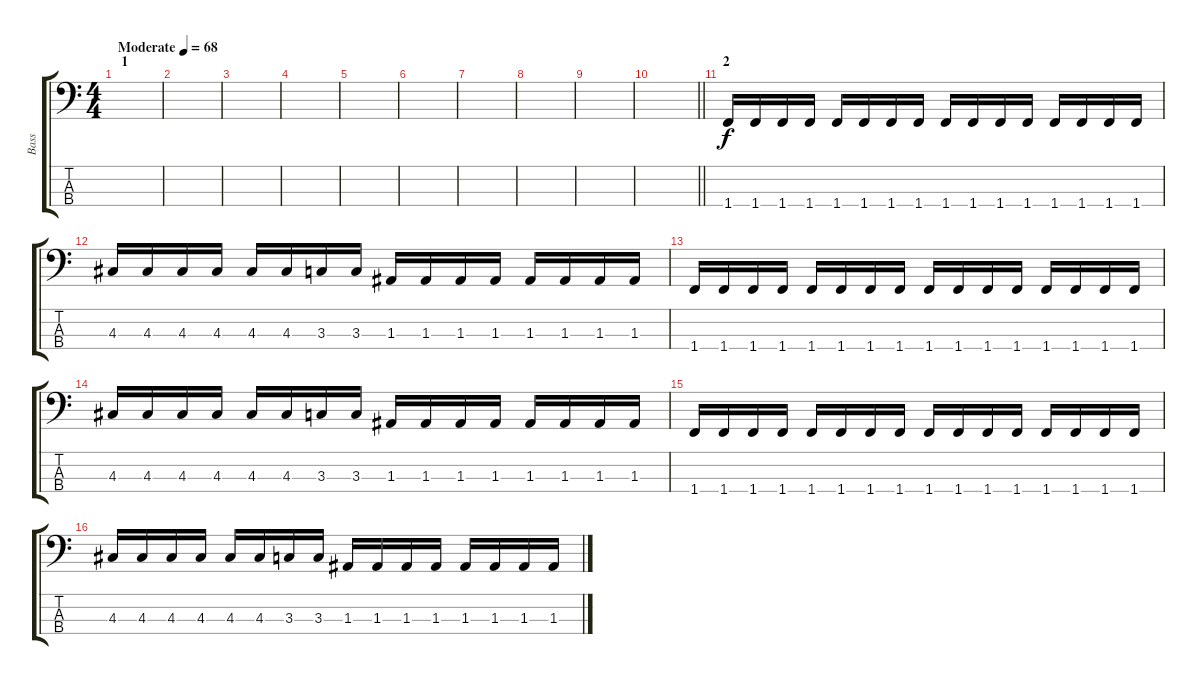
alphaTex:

\track ("Bass" "Bass") {instrument electricbassfinger}
\staff {score tabs}
\tuning (G2 D2 A1 E1) {hide}
\ts (4 4)
\section ("" " 1")
\tempo (68 "Moderate")
\clef f4
\ks c
|
|
|
|
|
|
|
|
|
\barLineRight lightlight
|
\section ("" "2")
1.4.16 1.4.16 1.4.16 1.4.16 1.4.16 1.4.16 1.4.16 1.4.16 1.4.16 1.4.16 1.4.16 1.4.16 1.4.16 1.4.16 1.4.16 1.4.16 |
4.3.16 4.3.16 4.3.16 4.3.16 4.3.16 4.3.16 3.3.16 3.3.16 1.3.16 1.3.16 1.3.16 1.3.16 1.3.16 1.3.16 1.3.16 1.3.16 |
1.4.16 1.4.16 1.4.16 1.4.16 1.4.16 1.4.16 1.4.16 1.4.16 1.4.16 1.4.16 1.4.16 1.4.16 1.4.16 1.4.16 1.4.16 1.4.16 |
4.3.16 4.3.16 4.3.16 4.3.16 4.3.16 4.3.16 3.3.16 3.3.16 1.3.16 1.3.16 1.3.16 1.3.16 1.3.16 1.3.16 1.3.16 1.3.16 |
1.4.16 1.4.16 1.4.16 1.4.16 1.4.16 1.4.16 1.4.16 1.4.16 1.4.16 1.4.16 1.4.16 1.4.16 1.4.16 1.4.16 1.4.16 1.4.16 |
4.3.16 4.3.16 4.3.16 4.3.16 4.3.16 4.3.16 3.3.16 3.3.16 1.3.16 1.3.16 1.3.16 1.3.16 1.3.16 1.3.16 1.3.16 1.3.16
